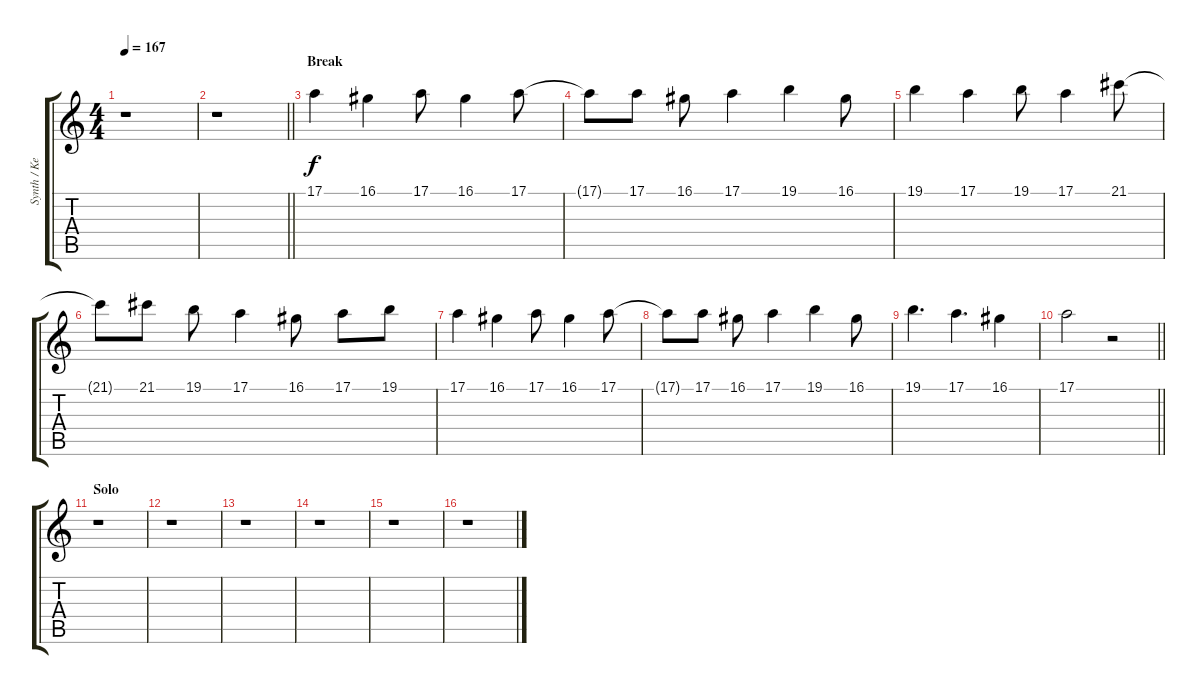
\track ("Synth / Keyboard II" "Synth / Ke") {instrument lead1square}
\staff {score tabs}
\tuning (E4 B3 G3 D3 A2 E2) {hide}
\ts (4 4)
\tempo 167
\clef g2
\ks c
r.1{dy f} |
\barLineRight lightlight
r.1 |
\section ("" "Break")
17.1.4 16.1.4 17.1.8 16.1.4 17.1.8 |
17.1{t}.8 17.1.8 16.1.8 17.1.4 19.1.4 16.1.8 |
19.1.4 17.1.4 19.1.8 17.1.4 21.1.8 |
21.1{t}.8 21.1.8 19.1.8 17.1.4 16.1.8 17.1.8 19.1.8 |
17.1.4 16.1.4 17.1.8 16.1.4 17.1.8 |
17.1{t}.8 17.1.8 16.1.8 17.1.4 19.1.4 16.1.8 |
19.1.4{d} 17.1.4{d} 16.1.4 |
\barLineRight lightlight
17.1.2 r.2 |
\section ("" "Solo")
r.1 |
r.1 |
r.1 |
r.1 |
r.1 |
r.1
